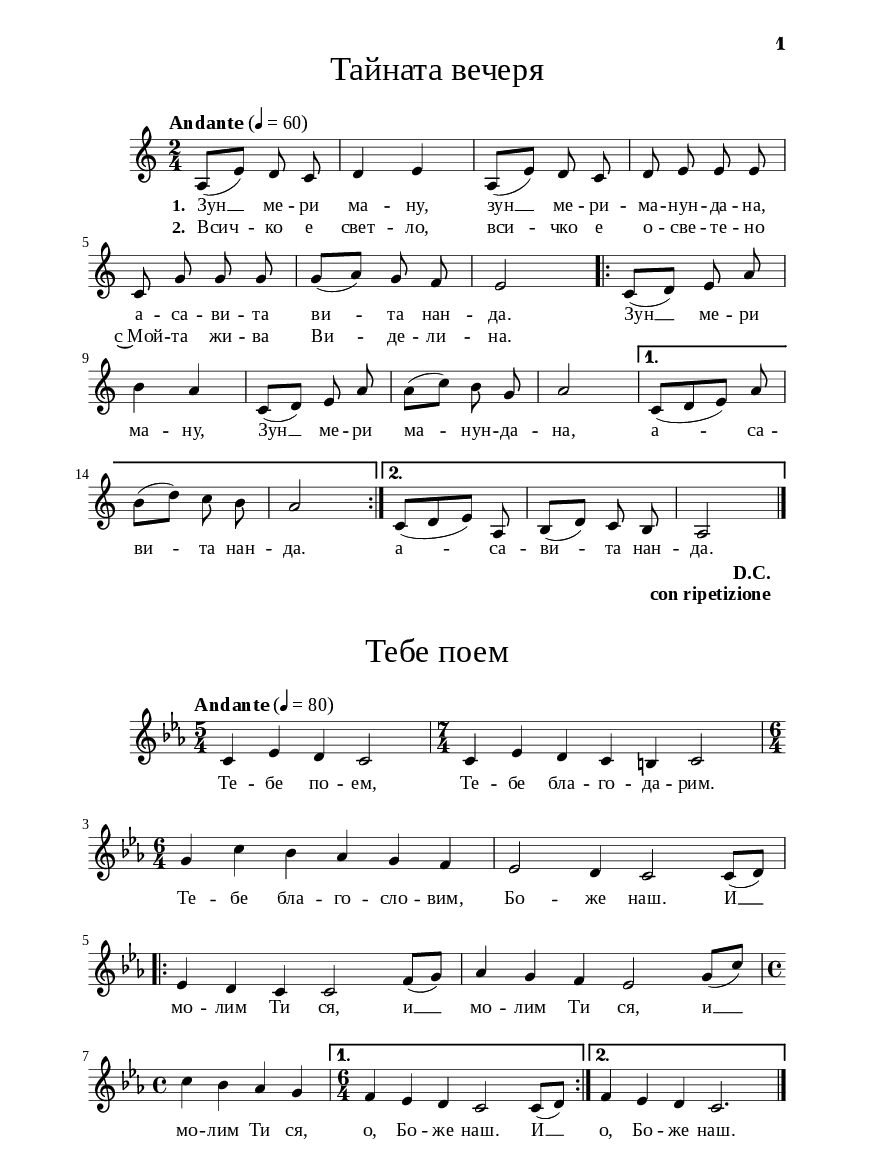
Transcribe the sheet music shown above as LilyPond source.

\version "2.24.4"

% include paper part and global functions
\include "include/globals.ily"

\bookpart {
  \label #'ref066_1
  \tocItem \markup "Тайната вечеря"
  \include "include/bookpart-paper.ily"
  \score {
    \include "include/score-layout.ily"

    \new Voice \absolute  {
      \clef treble
      \key a \minor
      \time 2/4
      \tempoFunc "Andante" 4 "60"
      \autoBeamOff

      a8 ([ e'8 ]) d'8 c'8 | d'4 e'4 | a8 ([ e'8 ])  d'8 c'8 | d'8 e'8 e'8 e'8 \break |
      c'8 g'8 g'8 g'8 | g'8 ([a'8]) g'8 f'8 | e'2 \repeat volta 2 {
        c'8 ([ d'8 ]) e'8 a'8 |\break
        b'4 a'4 | c'8 ([ d'8 ]) e'8 a'8 | a'8 ([ c''8 ]) b'8 g'8 | a'2 |
      } \alternative {
        {
          c'8 ([ d' e' ]) a'  | \break
          b'8 ([ d''8 ]) c''8 b'8 | a'2 |
        } {  c'8 ([ d'8 e'8 ]) a8 | b8 ([ d'8 ]) c'8 b8 | a2 | \bar "|." \break }
      }
    }

    \addlyrics {
      \set stanza = "1. " Зун __ ме -- ри ма -- ну, зун __ ме -- ри -- ма -- нун -- да -- на,
      а -- са -- ви -- та ви -- та нан -- да. Зун __ ме -- ри
      ма -- ну, Зун __ ме -- ри ма -- нун -- да -- на, а -- са --
      ви -- та  нан -- да.  а -- са -- ви -- та  нан -- да.
    }

    \addlyrics {
      \set stanza = "2. " Всич -- ко е свет -- ло, вси -- чко е о -- све -- те -- но
      с~Мой -- та жи -- ва Ви -- де -- ли -- на.
    }

    \header {
      title = \titleFunc #'ref_desc_3 "Тайната вечеря" "Tajnata večerja"
    }

    \midi{}

  } % score
  \markup \dc-two "D.C." "con ripetizione"

  \markup \vspace #1

  \label #'ref066_2
  \tocItem \markup "Тебе поем"
  \include "include/bookpart-paper.ily"
  \score {
    \include "include/score-layout.ily"

    \new Voice \absolute  {
      \clef treble
      \key c \minor
      \time 5/4
      \tempoFunc "Andante" 4 "80"
      c'4 es'4 d'4 c'2 | \time 7/4 c'4 es'4 d'4 c'4 b4 c'2 |  \break
      \time 6/4 g'4 c''4 bes'4 as'4 g'4 f'4 |  es'2 d'4 c'2 c'8 ( d'8 ) | \break
      \repeat volta 2 {
        es'4 d'4 c'4 c'2 f'8 ( g'8 ) | as'4 g'4 f'4 es'2  g'8 ( c''8 ) | \time 4/4 \break
        c''4 bes'4 as'4 g'4
      } \alternative {
        { \time 6/4 f'4 es'4 d'4 c'2 c'8 ( d'8 ) }
        {
          f'4 \override Staff.BarLine.stencil = ##f es'4 d'4 c'2.
          \revert Staff.BarLine.stencil
          \bar "|."
        }
      }
    }

    \addlyrics {
      Те -- бе по -- ем, Те -- бе бла -- го -- да -- рим.
      Те -- бе бла -- го -- сло -- вим, Бо -- же наш.  И __
      мо -- лим Ти ся, и __  мо -- лим Ти ся,  и __
      мо -- лим Ти ся, o, Бо -- же наш. И __ o, Бо -- же наш.
    }

    \header {
      title = \titleFunc #'ref_desc_4 "Тебе поем" "Tebe poem"
    }

    \midi{}

  } % score


} % bookpart
